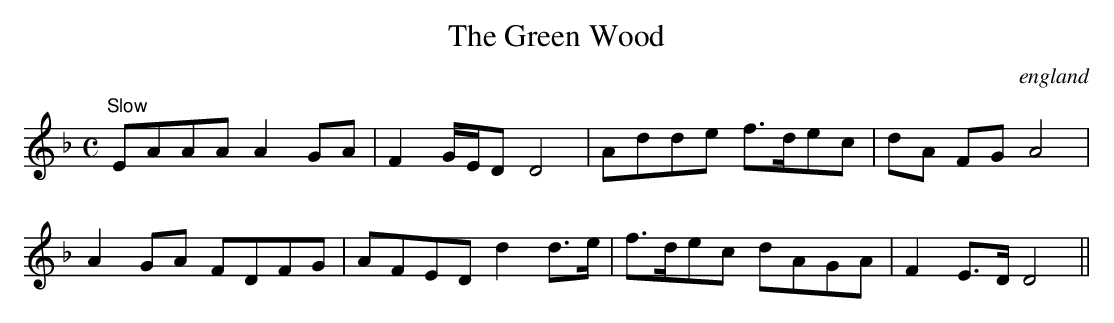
X:1
T:The Green Wood
O:england
L:1/8
M:C
K:F
"Slow"\
EAAA A2 GA|F2 G/E/D D4|Adde f>dec|dA FG A4|
A2 GA FDFG|AFED d2 d>e|f>dec dAGA|F2 E>D D4||
